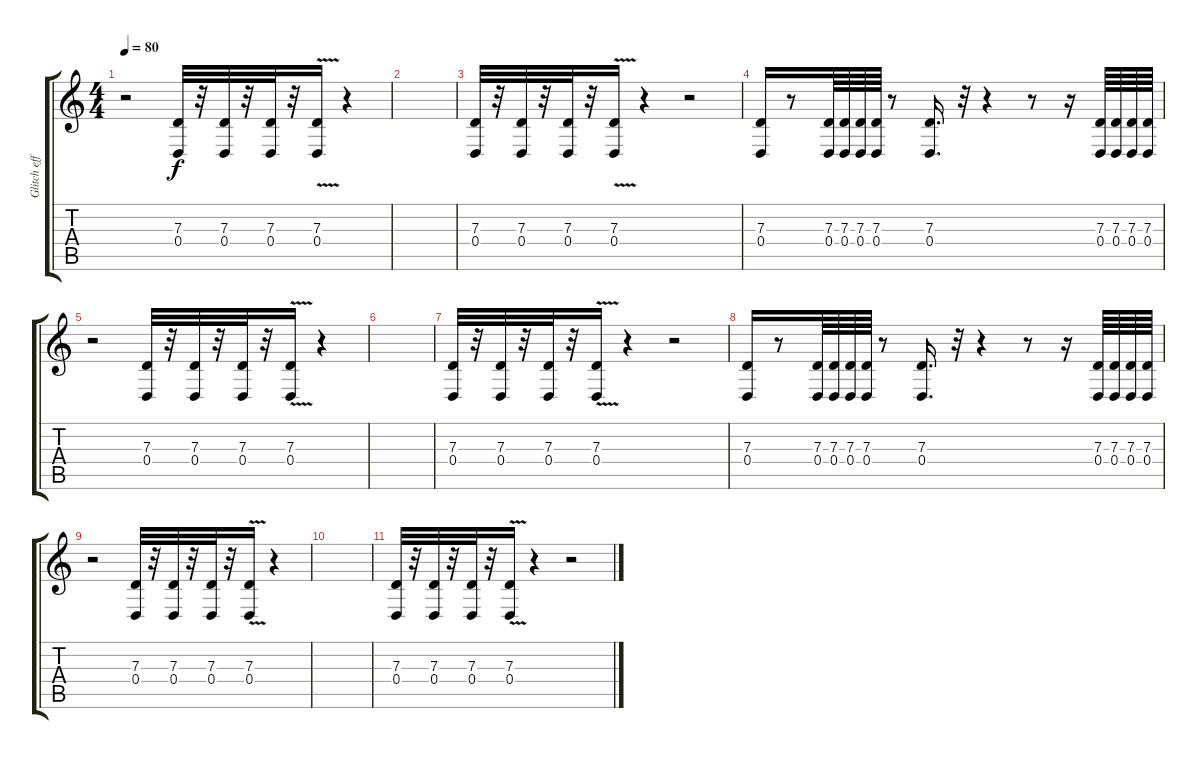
\track ("Glitch effects" "Glitch eff") {instrument lead2sawtooth}
\staff {score tabs}
\tuning (E4 B3 G3 D3 A2 E2) {hide}
\ts (4 4)
\tempo 80
\clef g2
\ks c
r.2{dy f} (7.3 0.4).32 r.32 (7.3 0.4).32 r.32 (7.3 0.4).32 r.32 (7.3 0.4{v}).16 r.4 |
|
(7.3 0.4).32 r.32 (7.3 0.4).32 r.32 (7.3 0.4).32 r.32 (7.3 0.4{v}).16 r.4 r.2 |
(7.3 0.4).16 r.8 (7.3 0.4).64 (7.3 0.4).64 (7.3 0.4).64 (7.3 0.4).64 r.8 (7.3 0.4).16{d} r.32 r.4 r.8 r.16 (7.3 0.4).64 (7.3 0.4).64 (7.3 0.4).64 (7.3 0.4).64 |
r.2 (7.3 0.4).32 r.32 (7.3 0.4).32 r.32 (7.3 0.4).32 r.32 (7.3 0.4{v}).16 r.4 |
|
(7.3 0.4).32 r.32 (7.3 0.4).32 r.32 (7.3 0.4).32 r.32 (7.3 0.4{v}).16 r.4 r.2 |
(7.3 0.4).16 r.8 (7.3 0.4).64 (7.3 0.4).64 (7.3 0.4).64 (7.3 0.4).64 r.8 (7.3 0.4).16{d} r.32 r.4 r.8 r.16 (7.3 0.4).64 (7.3 0.4).64 (7.3 0.4).64 (7.3 0.4).64 |
r.2 (7.3 0.4).32 r.32 (7.3 0.4).32 r.32 (7.3 0.4).32 r.32 (7.3 0.4{v}).16 r.4 |
|
(7.3 0.4).32 r.32 (7.3 0.4).32 r.32 (7.3 0.4).32 r.32 (7.3 0.4{v}).16 r.4 r.2
